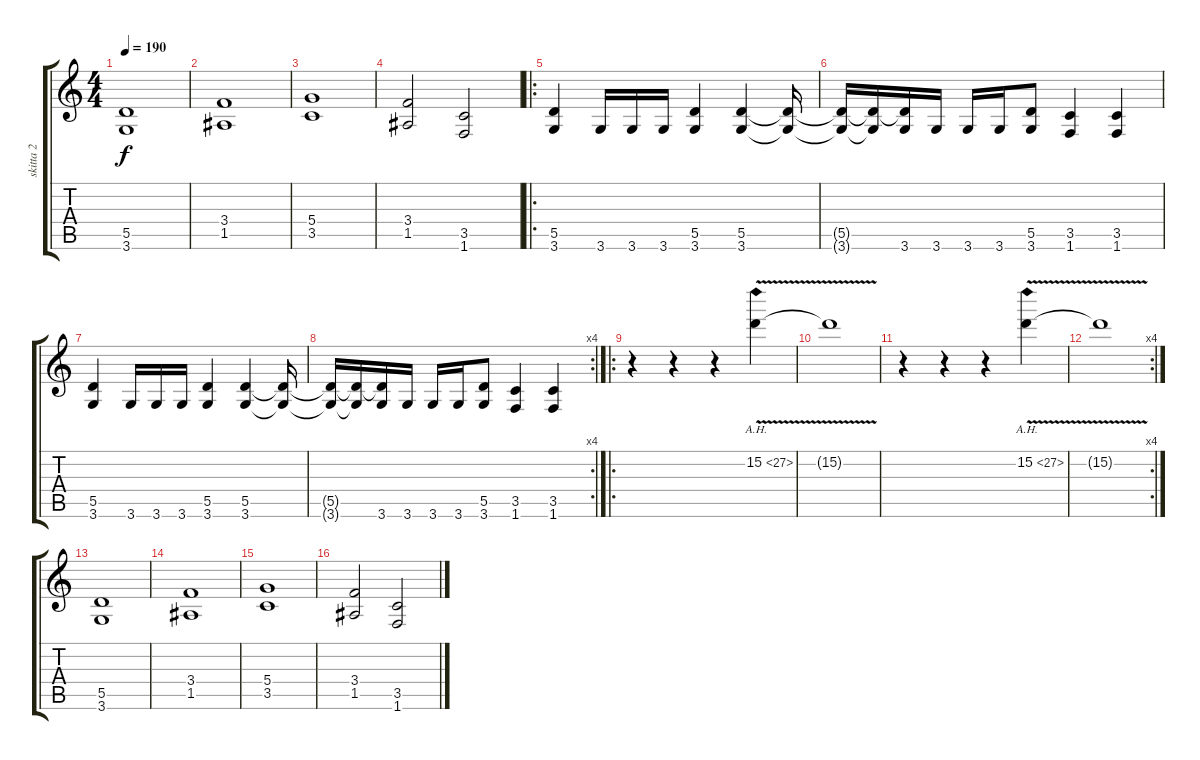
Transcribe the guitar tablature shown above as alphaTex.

\track ("skitta 2" "skitta 2") {instrument distortionguitar}
\staff {score tabs}
\tuning (E4 B3 G3 D3 A2 E2) {hide}
\ts (4 4)
\tempo 190
\clef g2
\ks c
(5.5 3.6).1{dy f} |
(3.4 1.5).1 |
(5.4 3.5).1 |
(3.4 1.5).2 (3.5 1.6).2 |
\ro
(5.5 3.6).4 3.6.16 3.6.16 3.6.16 (5.5 3.6).4 (5.5 3.6).4 (5.5{t} 3.6{t}).16 |
(5.5{t} 3.6{t}).16 (5.5{t} 3.6{t}).16 (5.5{t} 3.6).16 3.6.16 3.6.16 3.6.16 (5.5 3.6).8 (3.5 1.6).4 (3.5 1.6).4 |
(5.5 3.6).4 3.6.16 3.6.16 3.6.16 (5.5 3.6).4 (5.5 3.6).4 (5.5{t} 3.6{t}).16 |
\rc 4
(5.5{t} 3.6{t}).16 (5.5{t} 3.6{t}).16 (5.5{t} 3.6).16 3.6.16 3.6.16 3.6.16 (5.5 3.6).8 (3.5 1.6).4 (3.5 1.6).4 |
\ro
r.4 r.4 r.4 15.2{ah 12 v}.4 |
15.2{t}.1 |
r.4 r.4 r.4 15.2{ah 12 v}.4 |
\rc 4
15.2{t}.1 |
(5.5 3.6).1 |
(3.4 1.5).1 |
(5.4 3.5).1 |
(3.4 1.5).2 (3.5 1.6).2
